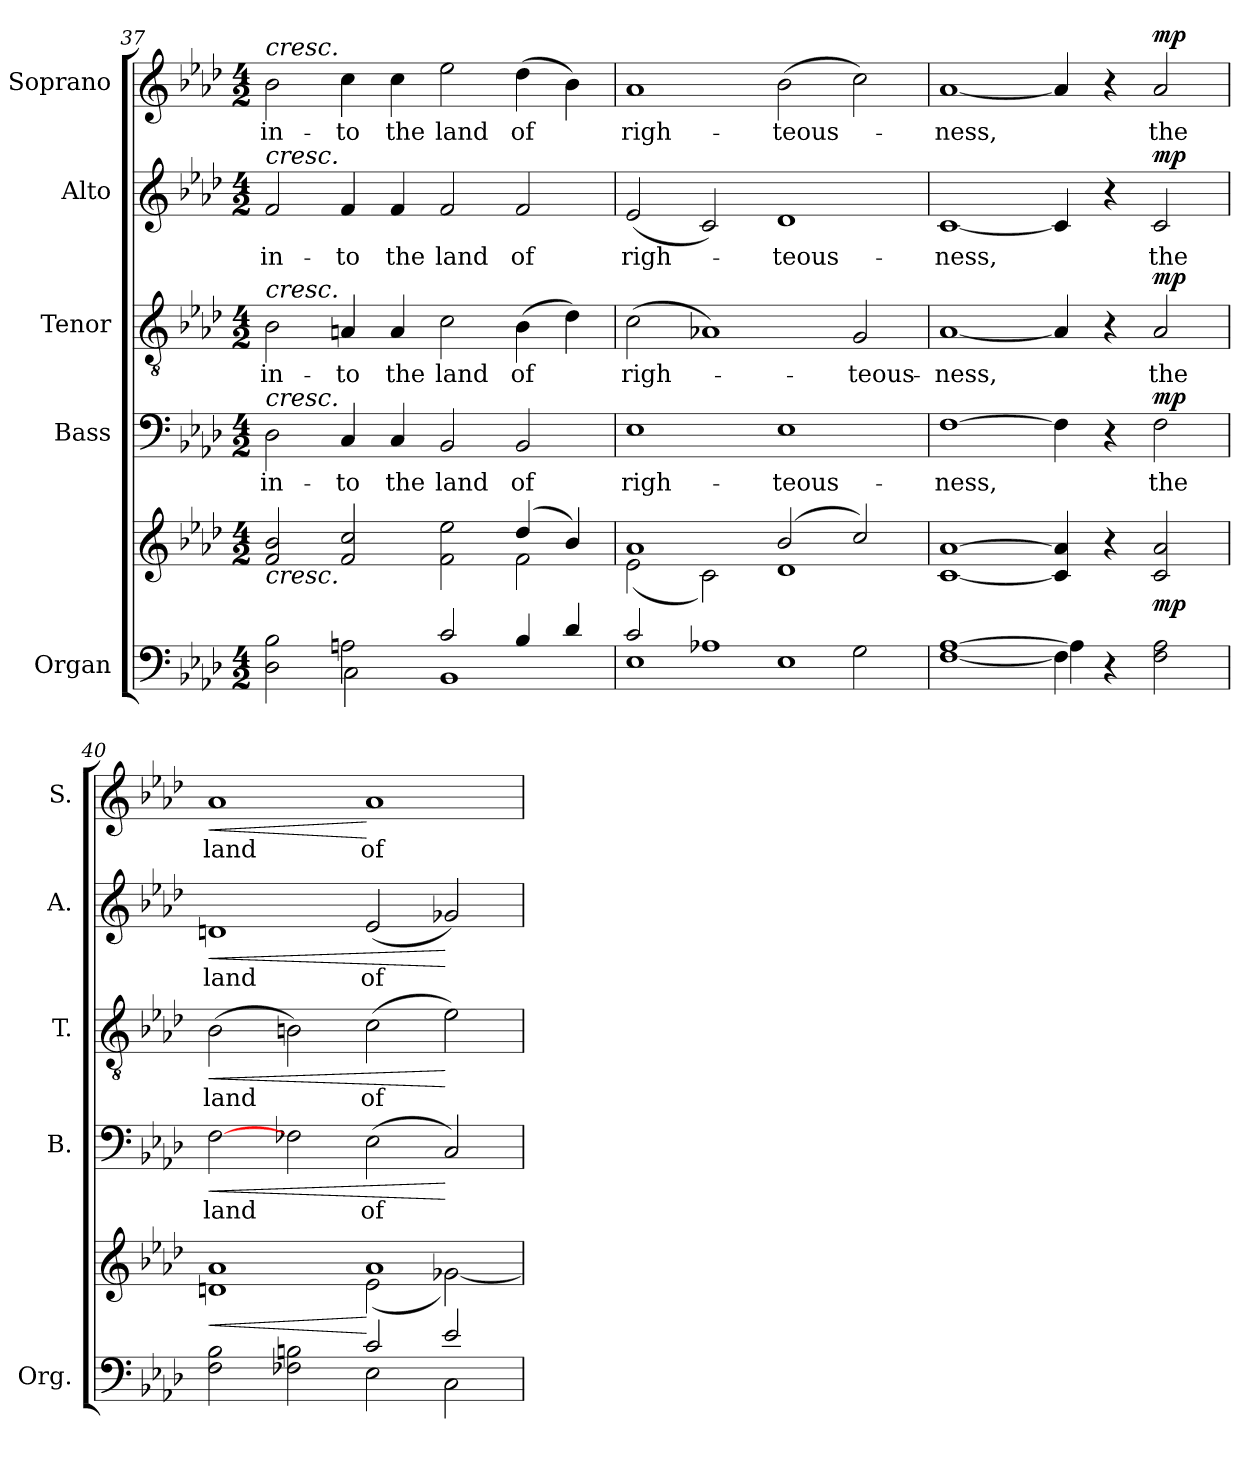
**kern	**kern	**dynam	**kern	**text	**dynam	**kern	**text	**dynam	**kern	**text	**dynam	**kern	**text	**dynam
*part5	*part5	*part5	*part4	*part4	*part4	*part3	*part3	*part3	*part2	*part2	*part2	*part1	*part1	*part1
*staff6	*staff5	*staff5/6	*staff4	*staff4	*staff4	*staff3	*staff3	*staff3	*staff2	*staff2	*staff2	*staff1	*staff1	*staff1
*I"Organ	*	*	*I"Bass	*	*	*I"Tenor	*	*	*I"Alto	*	*	*I"Soprano	*	*
*I'Org.	*	*	*I'B.	*	*	*I'T.	*	*	*I'A.	*	*	*I'S.	*	*
*clefF4	*clefG2	*	*clefF4	*	*	*clefGv2	*	*	*clefG2	*	*	*clefG2	*	*
*	*	*	*	*	*	*ITrd7c12	*	*	*	*	*	*	*	*
*k[b-e-a-d-]	*k[b-e-a-d-]	*	*k[b-e-a-d-]	*	*	*k[b-e-a-d-]	*	*	*k[b-e-a-d-]	*	*	*k[b-e-a-d-]	*	*
*A-:	*A-:	*	*A-:	*	*	*A-:	*	*	*A-:	*	*	*A-:	*	*
*M4/2	*M4/2	*	*M4/2	*	*	*M4/2	*	*	*M4/2	*	*	*M4/2	*	*
=37	=37	=37	=37	=37	=37	=37	=37	=37	=37	=37	=37	=37	=37	=37
*^	*^	*	*	*	*	*	*	*	*	*	*	*	*	*
*	*^	*	*	*	*	*	*	*	*	*	*	*	*	*	*	*
!	!	!	!	!	!	!	!LO:LY:b:color=#000000	!	!	!	!	!	!	!	!	!	!
!	!	!	!	!	!	!	!	!	!	!LO:LY:b:color=#000000	!	!	!	!	!	!	!
!	!	!	!	!	!	!	!	!	!	!	!	!	!LO:LY:b:color=#000000	!	!	!	!
!	!	!	!	!	!	!	!	!	!	!	!	!	!	!	!LO:TX:a:i:t=cresc.	!	!
!	!	!	!	!	!	!	!	!	!	!	!	!LO:TX:a:i:t=cresc.	!	!	!	!	!
!	!	!	!	!	!	!	!	!	!LO:TX:a:i:t=cresc.	!	!	!	!	!	!	!	!
!	!	!	!	!	!	!LO:TX:a:i:t=cresc.	!	!	!	!	!	!	!	!	!	!	!
!	!	!	!LO:TX:b:i:t=cresc.	!	!	!	!	!	!	!	!	!	!	!	!	!	!
!	!	!	!	!	!	!	!	!	!	!	!	!	!	!	!	!LO:LY:b:color=#000000	!
1ryy	2D-i\ 2B-i	2ryy	2fi/ 2b-i	1.ryy	.	2D-i\	in-	.	2BB-i\	in-	.	2fi/	in-	.	2b-i\	in-	.
!	!	!	!	!	!	!	!LO:LY:b:color=#000000	!	!	!	!	!	!	!	!	!	!
!	!	!	!	!	!	!	!	!	!	!LO:LY:b:color=#000000	!	!	!	!	!	!	!
!	!	!	!	!	!	!	!	!	!	!	!	!	!LO:LY:b:color=#000000	!	!	!	!
!	!	!	!	!	!	!	!	!	!	!	!	!	!	!	!	!LO:LY:b:color=#000000	!
.	2Ani\	2Ci\	2fi/ 2cci	.	.	4Ci/	-to	.	4AAni/	-to	.	4fi/	-to	.	4cci\	-to	.
!	!	!	!	!	!	!	!LO:LY:b:color=#000000	!	!	!	!	!	!	!	!	!	!
!	!	!	!	!	!	!	!	!	!	!LO:LY:b:color=#000000	!	!	!	!	!	!	!
!	!	!	!	!	!	!	!	!	!	!	!	!	!LO:LY:b:color=#000000	!	!	!	!
!	!	!	!	!	!	!	!	!	!	!	!	!	!	!	!	!LO:LY:b:color=#000000	!
.	.	.	.	.	.	4Ci/	the	.	4AAi/	the	.	4fi/	the	.	4cci\	the	.
!	!	!	!	!	!	!	!LO:LY:b:color=#000000	!	!	!	!	!	!	!	!	!	!
!	!	!	!	!	!	!	!	!	!	!LO:LY:b:color=#000000	!	!	!	!	!	!	!
!	!	!	!	!	!	!	!	!	!	!	!	!	!LO:LY:b:color=#000000	!	!	!	!
!	!	!	!	!	!	!	!	!	!	!	!	!	!	!	!	!LO:LY:b:color=#000000	!
2ci/	1BB-i	1ryy	2fi\ 2ee-i	.	.	2BB-i/	land	.	2Ci\	land	.	2fi/	land	.	2ee-i\	land	.
!	!	!	!	!	!	!	!LO:LY:b:color=#000000	!	!	!	!	!	!	!	!	!	!
!	!	!	!	!	!	!	!	!	!	!LO:LY:b:color=#000000	!	!	!	!	!	!	!
!	!	!	!	!	!	!	!	!	!	!	!	!	!LO:LY:b:color=#000000	!	!	!	!
!	!	!	!	!	!	!	!	!	!	!	!	!	!	!	!	!LO:LY:b:color=#000000	!
4B-i/	.	.	(4dd-i/	2fi\	.	2BB-i/	of	.	(4BB-i\	of	.	2fi/	of	.	(4dd-i\	of	.
4d-i/	.	.	4b-i/)	.	.	.	.	.	4D-i\)	.	.	.	.	.	4b-i\)	.	.
!!LO:PB:g=z
=38	=38	=38	=38	=38	=38	=38	=38	=38	=38	=38	=38	=38	=38	=38	=38	=38	=38
*	*	*^	*	*	*	*	*	*	*	*	*	*	*	*	*	*	*
!	!	!	!	!	!	!	!	!LO:LY:b:color=#000000	!	!	!	!	!	!	!	!	!	!
!	!	!	!	!	!	!	!	!	!	!	!LO:LY:b:color=#000000	!	!	!	!	!	!	!
!	!	!	!	!	!	!	!	!	!	!	!	!	!	!LO:LY:b:color=#000000	!	!	!	!
!	!	!	!	!	!	!	!	!	!	!	!	!	!	!	!	!	!LO:LY:b:color=#000000	!
2ci/	1.ryy	1ryy	1E-i	1a-i	(2e-i\	.	1E-i	righ-	.	(2Ci\	righ-	.	(2e-i/	righ-	.	1a-i	righ-	.
1A-Xi	.	.	.	.	2ci\)	.	.	.	.	1AA-Xi)	.	.	2ci/)	.	.	.	.	.
!	!	!	!	!	!	!	!	!LO:LY:b:color=#000000	!	!	!	!	!	!	!	!	!	!
!	!	!	!	!	!	!	!	!	!	!	!	!	!	!LO:LY:b:color=#000000	!	!	!	!
!	!	!	!	!	!	!	!	!	!	!	!	!	!	!	!	!	!LO:LY:b:color=#000000	!
.	.	1E-i	1ryy	(2b-i/	1d-i	.	1E-i	-teous-	.	.	.	.	1d-i	-teous-	.	(2b-i\	-teous-	.
!	!	!	!	!	!	!	!	!	!	!	!LO:LY:b:color=#000000	!	!	!	!	!	!	!
2ryy	2Gi\	.	.	2cci/)	.	.	.	.	.	2GGi/	-teous-	.	.	.	.	2cci\)	.	.
*	*	*v	*v	*	*	*	*	*	*	*	*	*	*	*	*	*	*	*
*	*	*	*v	*v	*	*	*	*	*	*	*	*	*	*	*	*	*
=39	=39	=39	=39	=39	=39	=39	=39	=39	=39	=39	=39	=39	=39	=39	=39	=39
!	!	!	!	!	!	!LO:LY:b:color=#000000	!	!	!	!	!	!	!	!	!	!
!	!	!	!	!	!	!	!	!	!LO:LY:b:color=#000000	!	!	!	!	!	!	!
!	!	!	!	!	!	!	!	!	!	!	!	!LO:LY:b:color=#000000	!	!	!	!
!	!	!	!	!	!	!	!	!	!	!	!	!	!	!	!LO:LY:b:color=#000000	!
[<1Fi [>1A-i	1ryy	1ryy	[<1ci [>1a-i	.	[>1Fi	-ness,	.	[<1AA-i	-ness,	.	[<1ci	-ness,	.	[<1a-i	-ness,	.
4ryy	4Fi\]	4A-i\]	4ci/] 4a-i]	.	4Fi\]	.	.	4AA-i/]	.	.	4ci/]	.	.	4a-i/]	.	.
4r	2.ryy	2.ryy	4r	.	4r	.	.	4r	.	.	4r	.	.	4r	.	.
!	!	!	!	!	!	!LO:LY:b:color=#000000	!	!	!	!	!	!	!	!	!	!
!	!	!	!	!	!	!	!	!	!LO:LY:b:color=#000000	!	!	!	!	!	!	!
!	!	!	!	!	!	!	!	!	!	!	!	!LO:LY:b:color=#000000	!	!	!	!
!	!	!	!	!	!	!	!	!	!	!	!	!	!	!	!LO:LY:b:color=#000000	!
2Fi\ 2A-i	.	.	2ci/ 2a-i	mp	2Fi\	the	mp	2AA-i/	the	mp	2ci/	the	mp	2a-i/	the	mp
*	*v	*v	*	*	*	*	*	*	*	*	*	*	*	*	*	*
=40	=40	=40	=40	=40	=40	=40	=40	=40	=40	=40	=40	=40	=40	=40	=40
!	!	!	!LO:HP:b	!	!	!	!	!	!	!	!	!	!	!	!
*	*	*^	*	*	*	*	*	*	*	*	*	*	*	*	*
!	!	!	!	!	!	!LO:LY:b:color=#000000	!LO:HP:b	!	!	!	!	!	!	!	!	!
!	!	!	!	!	!	!	!	!	!LO:LY:b:color=#000000	!LO:HP:b	!	!	!	!	!	!
!	!	!	!	!	!	!	!	!	!	!	!	!LO:LY:b:color=#000000	!LO:HP:b	!	!	!
!	!	!	!	!	!	!	!	!	!	!	!	!	!	!	!LO:LY:b:color=#000000	!LO:HP:b
1ryy	2Fi\ 2B-i	1dni 1a-i	1ryy	<	[>2Fi\	land	<	(2BB-i\	land	<	1dni	land	<	1a-i	land	<
.	2F-Xi\ 2Bni	.	.	.	2F-Xi\	.	.	2BBni\)	.	.	.	.	.	.	.	.
!	!	!	!	!	!	!LO:LY:b:color=#000000	!	!	!	!	!	!	!	!	!	!
!	!	!	!	!	!	!	!	!	!LO:LY:b:color=#000000	!	!	!	!	!	!	!
!	!	!	!	!	!	!	!	!	!	!	!	!LO:LY:b:color=#000000	!	!	!	!
!	!	!	!	!	!	!	!	!	!	!	!	!	!	!	!LO:LY:b:color=#000000	!
2ci/	2E-i\	1a-i	(2e-i\	[	(2E-i\	of	.	(2Ci\	of	.	(2e-i/	of	.	1a-i	of	[
2e-i/	2Ci\	.	[<2g-Xi\)	.	2Ci/)	.	[	2E-i\)	.	[	2g-Xi/)	.	[	.	.	.
*v	*v	*	*	*	*	*	*	*	*	*	*	*	*	*	*	*
*	*v	*v	*	*	*	*	*	*	*	*	*	*	*	*	*
=	=	=	=	=	=	=	=	=	=	=	=	=	=	=
*-	*-	*-	*-	*-	*-	*-	*-	*-	*-	*-	*-	*-	*-	*-
